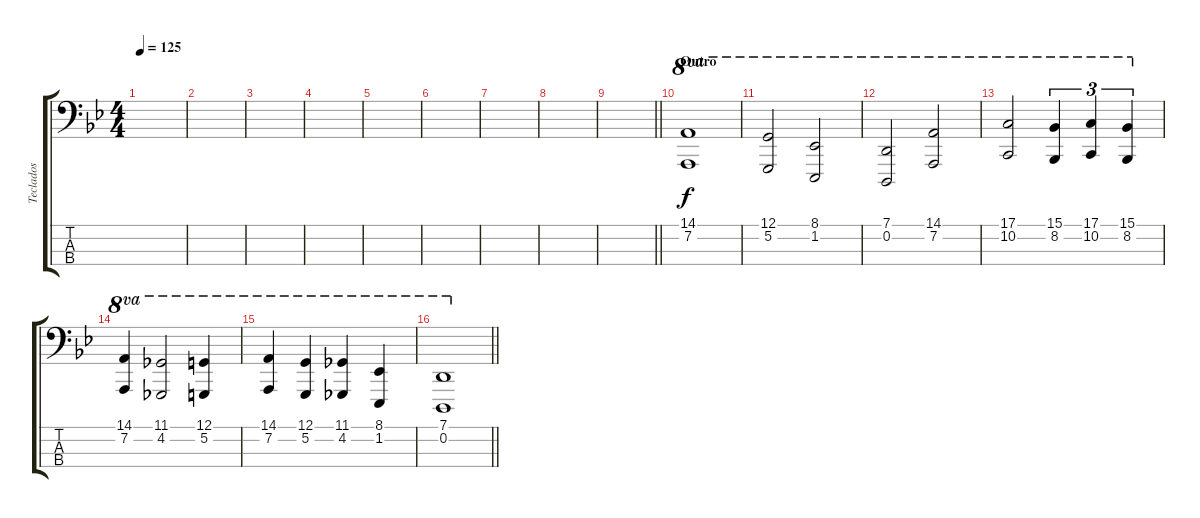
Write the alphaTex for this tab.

\track ("Teclados" "Teclados") {instrument frenchhorn}
\staff {score tabs}
\tuning (G2 D2 A1 E1) {hide}
\ts (4 4)
\tempo 125
\clef f4
\ks gminor
|
|
|
|
|
|
|
|
\barLineRight lightlight
|
\section ("" "Outro")
(14.1 7.2).1{ot 8va} |
(12.1 5.2).2{ot 8va} (8.1 1.2).2{ot 8va} |
(7.1 0.2).2{ot 8va} (14.1 7.2).2{ot 8va} |
(17.1 10.2).2{ot 8va} (15.1 8.2).4{tu (3 2) ot 8va} (17.1 10.2).4{tu (3 2) ot 8va} (15.1 8.2).4{tu (3 2) ot 8va} |
(14.1 7.2).4{ot 8va} (11.1 4.2).2{ot 8va} (12.1 5.2).4{ot 8va} |
(14.1 7.2).4{ot 8va} (12.1 5.2).4{ot 8va} (11.1 4.2).4{ot 8va} (8.1 1.2).4{ot 8va} |
\barLineRight lightlight
(7.1 0.2).1{ot 8va}
